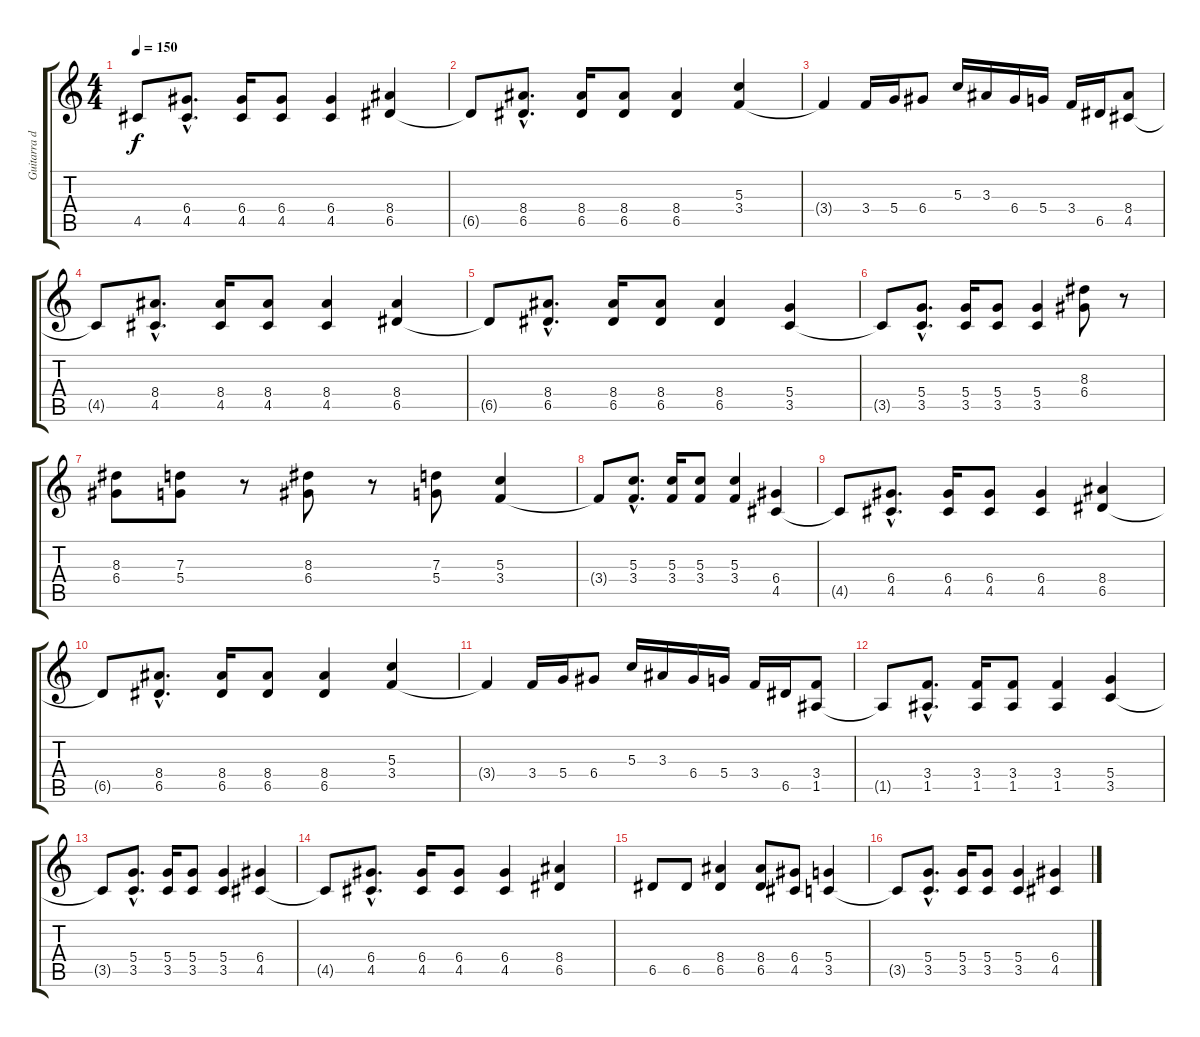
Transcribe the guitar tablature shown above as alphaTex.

\track ("Guitarra de Fondo" "Guitarra d") {instrument distortionguitar}
\staff {score tabs}
\tuning (E4 B3 G3 D3 A2 E2) {hide}
\ts (4 4)
\tempo 150
\clef g2
\ks c
4.5{t}.8{dy f} (6.4{hac} 4.5{hac}).8{d} (6.4 4.5).16 (6.4 4.5).8 (6.4 4.5).4 (8.4 6.5).4 |
6.5{t}.8 (8.4{hac} 6.5{hac}).8{d} (8.4 6.5).16 (8.4 6.5).8 (8.4 6.5).4 (5.3 3.4).4 |
3.4{t}.4 3.4.16 5.4.16 6.4.8 5.3.16 3.3.16 6.4.16 5.4.16 3.4.16 6.5.16 (8.4 4.5).8 |
4.5{t}.8 (8.4{hac} 4.5{hac}).8{d} (8.4 4.5).16 (8.4 4.5).8 (8.4 4.5).4 (8.4 6.5).4 |
6.5{t}.8 (8.4{hac} 6.5{hac}).8{d} (8.4 6.5).16 (8.4 6.5).8 (8.4 6.5).4 (5.4 3.5).4 |
3.5{t}.8 (5.4{hac} 3.5{hac}).8{d} (5.4 3.5).16 (5.4 3.5).8 (5.4 3.5).4 (8.3 6.4).8 r.8 |
(8.3 6.4).8 (7.3 5.4).8 r.8 (8.3 6.4).8 r.8 (7.3 5.4).8 (5.3 3.4).4 |
3.4{t}.8 (5.3{hac} 3.4{hac}).8{d} (5.3 3.4).16 (5.3 3.4).8 (5.3 3.4).4 (6.4 4.5).4 |
4.5{t}.8 (6.4{hac} 4.5{hac}).8{d} (6.4 4.5).16 (6.4 4.5).8 (6.4 4.5).4 (8.4 6.5).4 |
6.5{t}.8 (8.4{hac} 6.5{hac}).8{d} (8.4 6.5).16 (8.4 6.5).8 (8.4 6.5).4 (5.3 3.4).4 |
3.4{t}.4 3.4.16 5.4.16 6.4.8 5.3.16 3.3.16 6.4.16 5.4.16 3.4.16 6.5.16 (3.4 1.5).8 |
1.5{t}.8 (3.4{hac} 1.5{hac}).8{d} (3.4 1.5).16 (3.4 1.5).8 (3.4 1.5).4 (5.4 3.5).4 |
3.5{t}.8 (5.4{hac} 3.5{hac}).8{d} (5.4 3.5).16 (5.4 3.5).8 (5.4 3.5).4 (6.4 4.5).4 |
4.5{t}.8 (6.4{hac} 4.5{hac}).8{d} (6.4 4.5).16 (6.4 4.5).8 (6.4 4.5).4 (8.4 6.5).4 |
6.5.8 6.5.8 (8.4 6.5).4 (8.4 6.5).8 (6.4 4.5).8 (5.4 3.5).4 |
3.5{t}.8 (5.4{hac} 3.5{hac}).8{d} (5.4 3.5).16 (5.4 3.5).8 (5.4 3.5).4 (6.4 4.5).4
